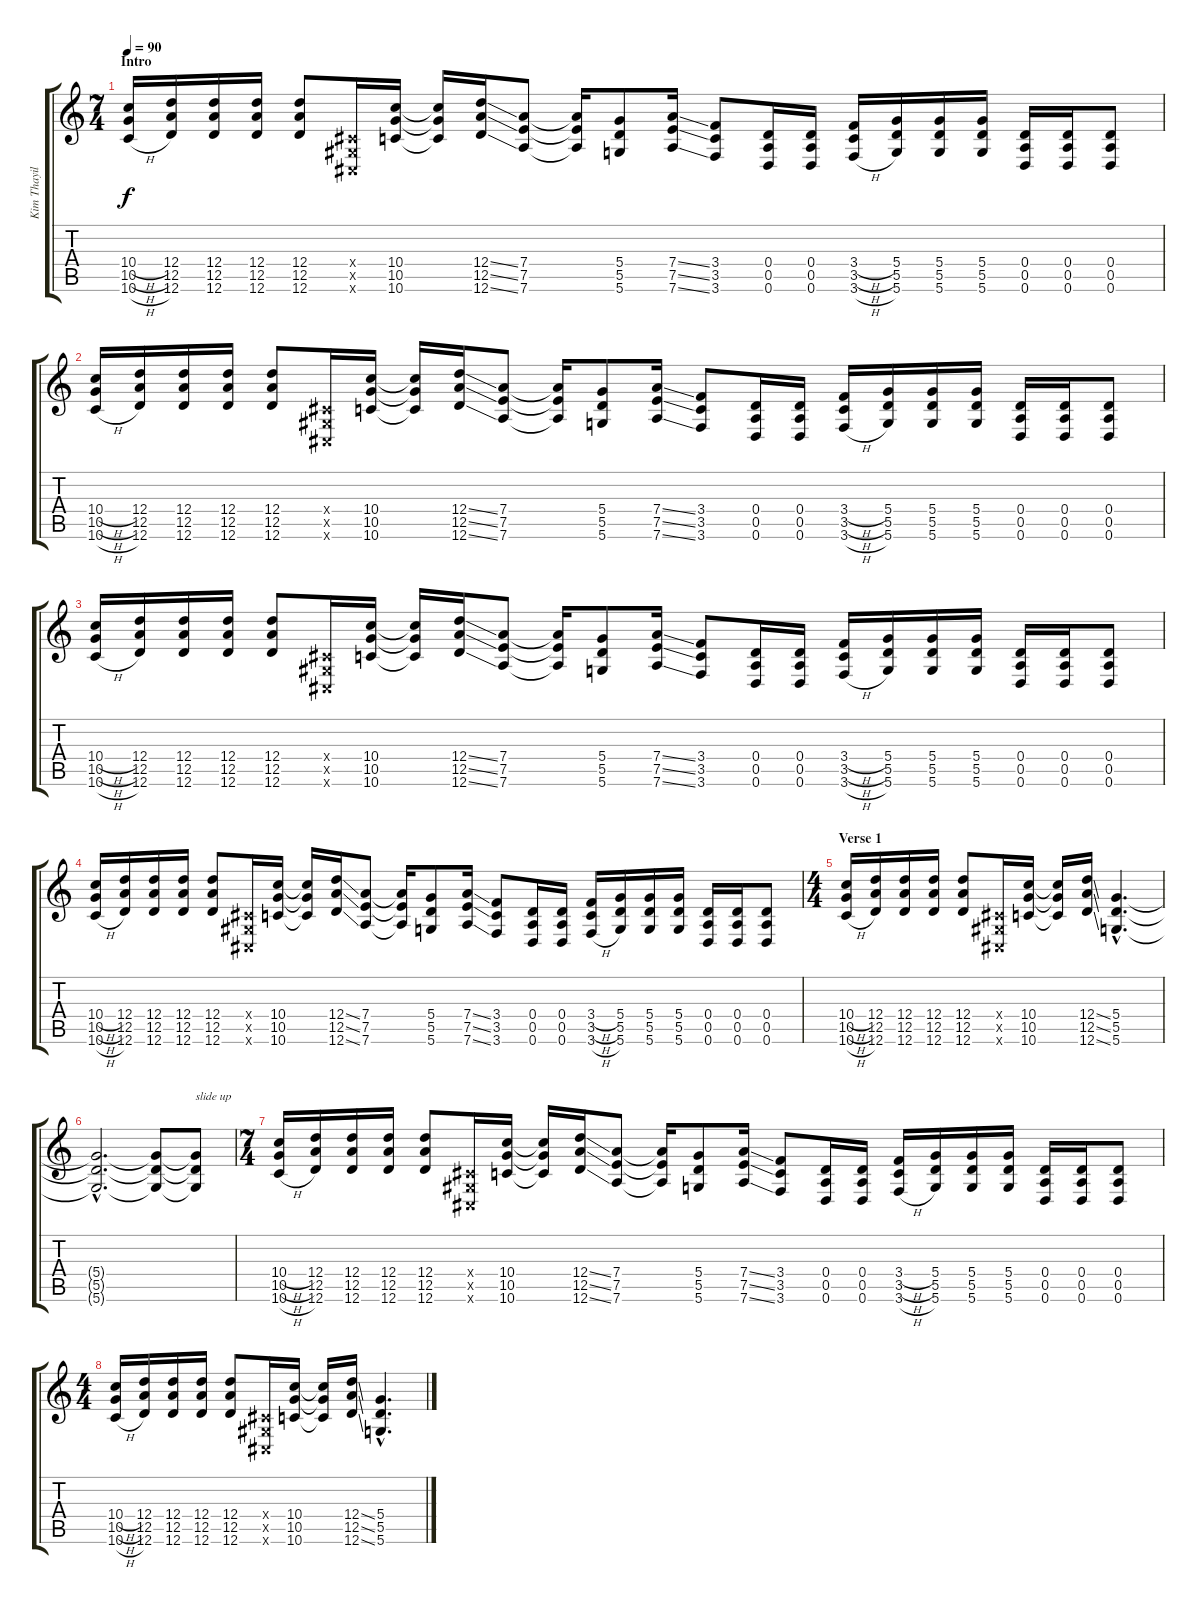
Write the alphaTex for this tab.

\track ("Kim Thayil" "Kim Thayil") {instrument overdrivenguitar}
\staff {score tabs}
\tuning (E4 B3 G3 D3 A2 D2) {hide}
\ts (7 4)
\section ("" "Intro")
\tempo 90
\clef g2
\ks c
(10.4{h} 10.5{h} 10.6{h}).16{dy f instrument overdrivenguitar} (12.4 12.5 12.6).16 (12.4 12.5 12.6).16 (12.4 12.5 12.6).16 (12.4 12.5 12.6).8 (-1.4{x} -1.5{x} -1.6{x}).16 (10.4 10.5 10.6).16 (10.4{t} 10.5{t} 10.6{t}).16 (12.4{ss} 12.5{ss} 12.6{ss}).16 (7.4 7.5 7.6).8 (7.4{t} 7.5{t} 7.6{t}).16 (5.4 5.5 5.6).8 (7.4{ss} 7.5{ss} 7.6{ss}).16 (3.4 3.5 3.6).8 (0.4 0.5 0.6).16 (0.4 0.5 0.6).16 (3.4{h} 3.5{h} 3.6{h}).16 (5.4 5.5 5.6).16 (5.4 5.5 5.6).16 (5.4 5.5 5.6).16 (0.4 0.5 0.6).16 (0.4 0.5 0.6).16 (0.4 0.5 0.6).8 |
(10.4{h} 10.5{h} 10.6{h}).16 (12.4 12.5 12.6).16 (12.4 12.5 12.6).16 (12.4 12.5 12.6).16 (12.4 12.5 12.6).8 (-1.4{x} -1.5{x} -1.6{x}).16 (10.4 10.5 10.6).16 (10.4{t} 10.5{t} 10.6{t}).16 (12.4{ss} 12.5{ss} 12.6{ss}).16 (7.4 7.5 7.6).8 (7.4{t} 7.5{t} 7.6{t}).16 (5.4 5.5 5.6).8 (7.4{ss} 7.5{ss} 7.6{ss}).16 (3.4 3.5 3.6).8 (0.4 0.5 0.6).16 (0.4 0.5 0.6).16 (3.4{h} 3.5{h} 3.6{h}).16 (5.4 5.5 5.6).16 (5.4 5.5 5.6).16 (5.4 5.5 5.6).16 (0.4 0.5 0.6).16 (0.4 0.5 0.6).16 (0.4 0.5 0.6).8 |
(10.4{h} 10.5{h} 10.6{h}).16 (12.4 12.5 12.6).16 (12.4 12.5 12.6).16 (12.4 12.5 12.6).16 (12.4 12.5 12.6).8 (-1.4{x} -1.5{x} -1.6{x}).16 (10.4 10.5 10.6).16 (10.4{t} 10.5{t} 10.6{t}).16 (12.4{ss} 12.5{ss} 12.6{ss}).16 (7.4 7.5 7.6).8 (7.4{t} 7.5{t} 7.6{t}).16 (5.4 5.5 5.6).8 (7.4{ss} 7.5{ss} 7.6{ss}).16 (3.4 3.5 3.6).8 (0.4 0.5 0.6).16 (0.4 0.5 0.6).16 (3.4{h} 3.5{h} 3.6{h}).16 (5.4 5.5 5.6).16 (5.4 5.5 5.6).16 (5.4 5.5 5.6).16 (0.4 0.5 0.6).16 (0.4 0.5 0.6).16 (0.4 0.5 0.6).8 |
(10.4{h} 10.5{h} 10.6{h}).16 (12.4 12.5 12.6).16 (12.4 12.5 12.6).16 (12.4 12.5 12.6).16 (12.4 12.5 12.6).8 (-1.4{x} -1.5{x} -1.6{x}).16 (10.4 10.5 10.6).16 (10.4{t} 10.5{t} 10.6{t}).16 (12.4{ss} 12.5{ss} 12.6{ss}).16 (7.4 7.5 7.6).8 (7.4{t} 7.5{t} 7.6{t}).16 (5.4 5.5 5.6).8 (7.4{ss} 7.5{ss} 7.6{ss}).16 (3.4 3.5 3.6).8 (0.4 0.5 0.6).16 (0.4 0.5 0.6).16 (3.4{h} 3.5{h} 3.6{h}).16 (5.4 5.5 5.6).16 (5.4 5.5 5.6).16 (5.4 5.5 5.6).16 (0.4 0.5 0.6).16 (0.4 0.5 0.6).16 (0.4 0.5 0.6).8 |
\ts (4 4)
\section ("" "Verse 1")
(10.4{h} 10.5{h} 10.6{h}).16 (12.4 12.5 12.6).16 (12.4 12.5 12.6).16 (12.4 12.5 12.6).16 (12.4 12.5 12.6).8 (-1.4{x} -1.5{x} -1.6{x}).16 (10.4 10.5 10.6).16 (10.4{t} 10.5{t} 10.6{t}).16 (12.4{ss} 12.5{ss} 12.6{ss}).16 (5.4{hac} 5.5{hac} 5.6{hac}).4{d} |
(5.4{hac t} 5.5{hac t} 5.6{hac t}).2{d} (5.4{t} 5.5{t} 5.6{t}).8 (5.4{t} 5.5{t} 5.6{t}).8{txt "slide up"} |
\ts (7 4)
(10.4{h} 10.5{h} 10.6{h}).16 (12.4 12.5 12.6).16 (12.4 12.5 12.6).16 (12.4 12.5 12.6).16 (12.4 12.5 12.6).8 (-1.4{x} -1.5{x} -1.6{x}).16 (10.4 10.5 10.6).16 (10.4{t} 10.5{t} 10.6{t}).16 (12.4{ss} 12.5{ss} 12.6{ss}).16 (7.4 7.5 7.6).8 (7.4{t} 7.5{t} 7.6{t}).16 (5.4 5.5 5.6).8 (7.4{ss} 7.5{ss} 7.6{ss}).16 (3.4 3.5 3.6).8 (0.4 0.5 0.6).16 (0.4 0.5 0.6).16 (3.4{h} 3.5{h} 3.6{h}).16 (5.4 5.5 5.6).16 (5.4 5.5 5.6).16 (5.4 5.5 5.6).16 (0.4 0.5 0.6).16 (0.4 0.5 0.6).16 (0.4 0.5 0.6).8 |
\ts (4 4)
(10.4{h} 10.5{h} 10.6{h}).16 (12.4 12.5 12.6).16 (12.4 12.5 12.6).16 (12.4 12.5 12.6).16 (12.4 12.5 12.6).8 (-1.4{x} -1.5{x} -1.6{x}).16 (10.4 10.5 10.6).16 (10.4{t} 10.5{t} 10.6{t}).16 (12.4{ss} 12.5{ss} 12.6{ss}).16 (5.4{hac} 5.5{hac} 5.6{hac}).4{d}
